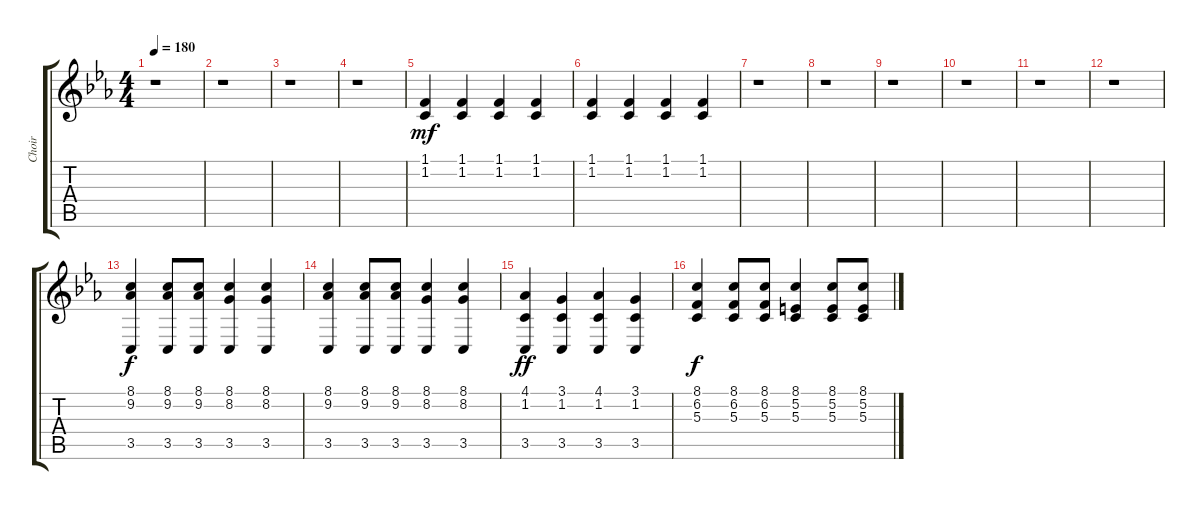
\track ("Choir" "Choir") {instrument choiraahs}
\staff {score tabs}
\tuning (E4 B3 G3 D3 A2 E2) {hide}
\ts (4 4)
\tempo 180
\clef g2
\ks eb
r.1{dy f} |
r.1 |
r.1 |
r.1 |
(1.1 1.2).4{dy mf} (1.1 1.2).4 (1.1 1.2).4 (1.1 1.2).4 |
(1.1 1.2).4 (1.1 1.2).4 (1.1 1.2).4 (1.1 1.2).4 |
r.1 |
r.1 |
r.1 |
r.1 |
r.1 |
r.1 |
(8.1 9.2 3.5).4{dy f} (8.1 9.2 3.5).8 (8.1 9.2 3.5).8 (8.1 8.2 3.5).4 (8.1 8.2 3.5).4 |
(8.1 9.2 3.5).4 (8.1 9.2 3.5).8 (8.1 9.2 3.5).8 (8.1 8.2 3.5).4 (8.1 8.2 3.5).4 |
(4.1 1.2 3.5).4{dy ff} (3.1 1.2 3.5).4 (4.1 1.2 3.5).4 (3.1 1.2 3.5).4 |
(8.1 6.2 5.3).4{dy f} (8.1 6.2 5.3).8 (8.1 6.2 5.3).8 (8.1 5.2 5.3).4 (8.1 5.2 5.3).8 (8.1 5.2 5.3).8
